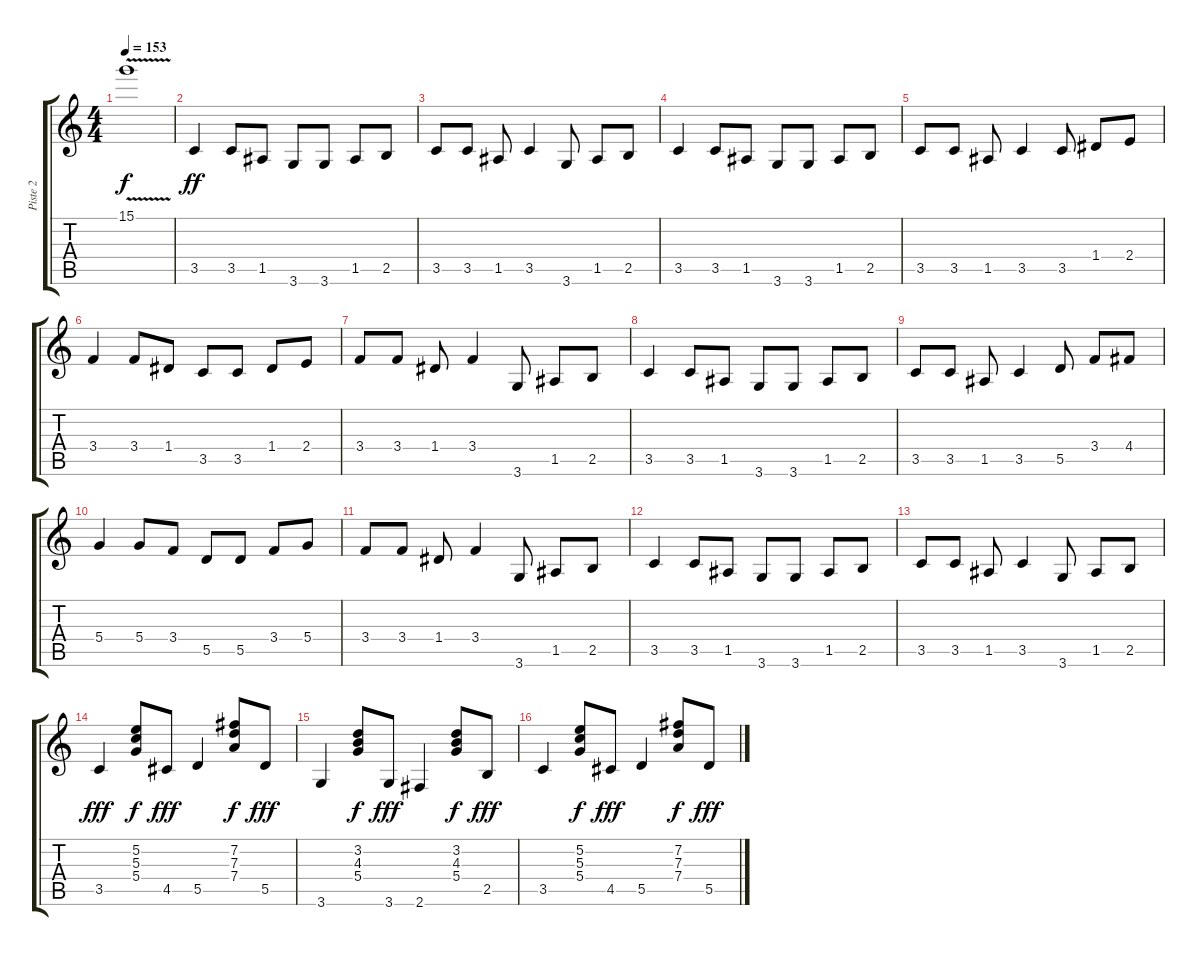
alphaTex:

\track ("Piste 2" "Piste 2") {instrument acousticguitarnylon}
\staff {score tabs}
\tuning (E4 B3 G3 D3 A2 E2) {hide}
\ts (4 4)
\tempo 153
\clef g2
\ks c
15.1{v}.1{dy f} |
3.5.4{dy ff} 3.5.8 1.5.8 3.6.8 3.6.8 1.5.8 2.5.8 |
3.5.8 3.5.8 1.5.8 3.5.4 3.6.8 1.5.8 2.5.8 |
3.5.4 3.5.8 1.5.8 3.6.8 3.6.8 1.5.8 2.5.8 |
3.5.8 3.5.8 1.5.8 3.5.4 3.5.8 1.4.8 2.4.8 |
3.4.4 3.4.8 1.4.8 3.5.8 3.5.8 1.4.8 2.4.8 |
3.4.8 3.4.8 1.4.8 3.4.4 3.6.8 1.5.8 2.5.8 |
3.5.4 3.5.8 1.5.8 3.6.8 3.6.8 1.5.8 2.5.8 |
3.5.8 3.5.8 1.5.8 3.5.4 5.5.8 3.4.8 4.4.8 |
5.4.4 5.4.8 3.4.8 5.5.8 5.5.8 3.4.8 5.4.8 |
3.4.8 3.4.8 1.4.8 3.4.4 3.6.8 1.5.8 2.5.8 |
3.5.4 3.5.8 1.5.8 3.6.8 3.6.8 1.5.8 2.5.8 |
3.5.8 3.5.8 1.5.8 3.5.4 3.6.8 1.5.8 2.5.8 |
3.5.4{dy fff} (5.2 5.3 5.4).8{dy f} 4.5.8{dy fff} 5.5.4 (7.2 7.3 7.4).8{dy f} 5.5.8{dy fff} |
3.6.4 (3.2 4.3 5.4).8{dy f} 3.6.8{dy fff} 2.6.4 (3.2 4.3 5.4).8{dy f} 2.5.8{dy fff} |
3.5.4 (5.2 5.3 5.4).8{dy f} 4.5.8{dy fff} 5.5.4 (7.2 7.3 7.4).8{dy f} 5.5.8{dy fff}
